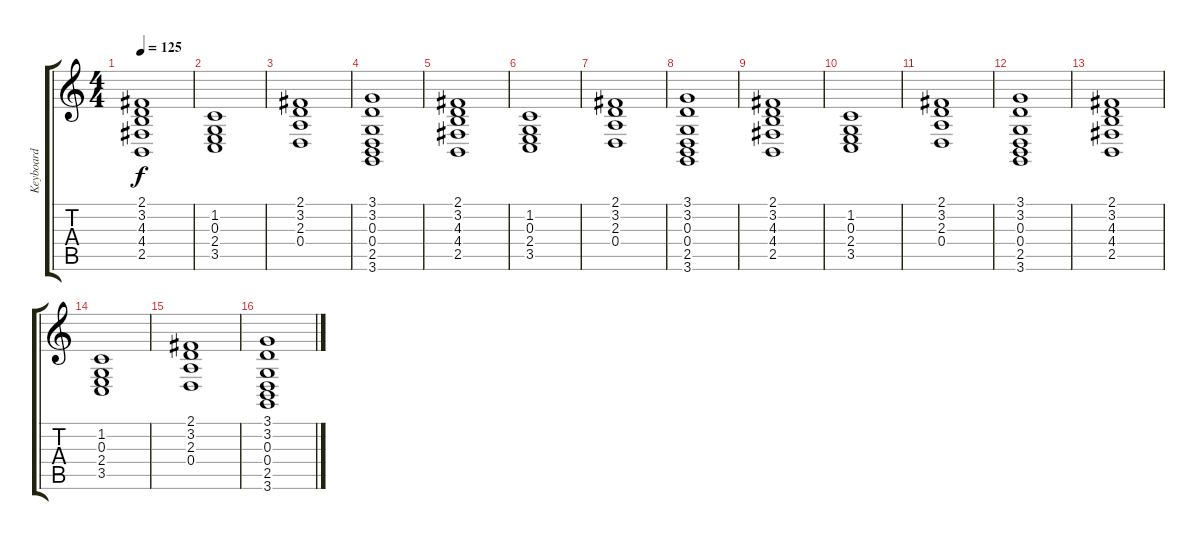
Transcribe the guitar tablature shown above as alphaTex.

\track ("Keyboard" "Keyboard") {instrument stringensemble1}
\staff {score tabs}
\tuning (E4 B3 G3 D3 A2 E2) {hide}
\ts (4 4)
\tempo 125
\clef g2
\ks c
(2.1 3.2 4.3 4.4 2.5).1{dy f} |
(1.2 0.3 2.4 3.5).1 |
(2.1 3.2 2.3 0.4).1 |
(3.1 3.2 0.3 0.4 2.5 3.6).1{volume 10} |
(2.1 3.2 4.3 4.4 2.5).1 |
(1.2 0.3 2.4 3.5).1 |
(2.1 3.2 2.3 0.4).1 |
(3.1 3.2 0.3 0.4 2.5 3.6).1{volume 10} |
(2.1 3.2 4.3 4.4 2.5).1 |
(1.2 0.3 2.4 3.5).1 |
(2.1 3.2 2.3 0.4).1 |
(3.1 3.2 0.3 0.4 2.5 3.6).1{volume 10} |
(2.1 3.2 4.3 4.4 2.5).1 |
(1.2 0.3 2.4 3.5).1 |
(2.1 3.2 2.3 0.4).1 |
(3.1 3.2 0.3 0.4 2.5 3.6).1{volume 10}
